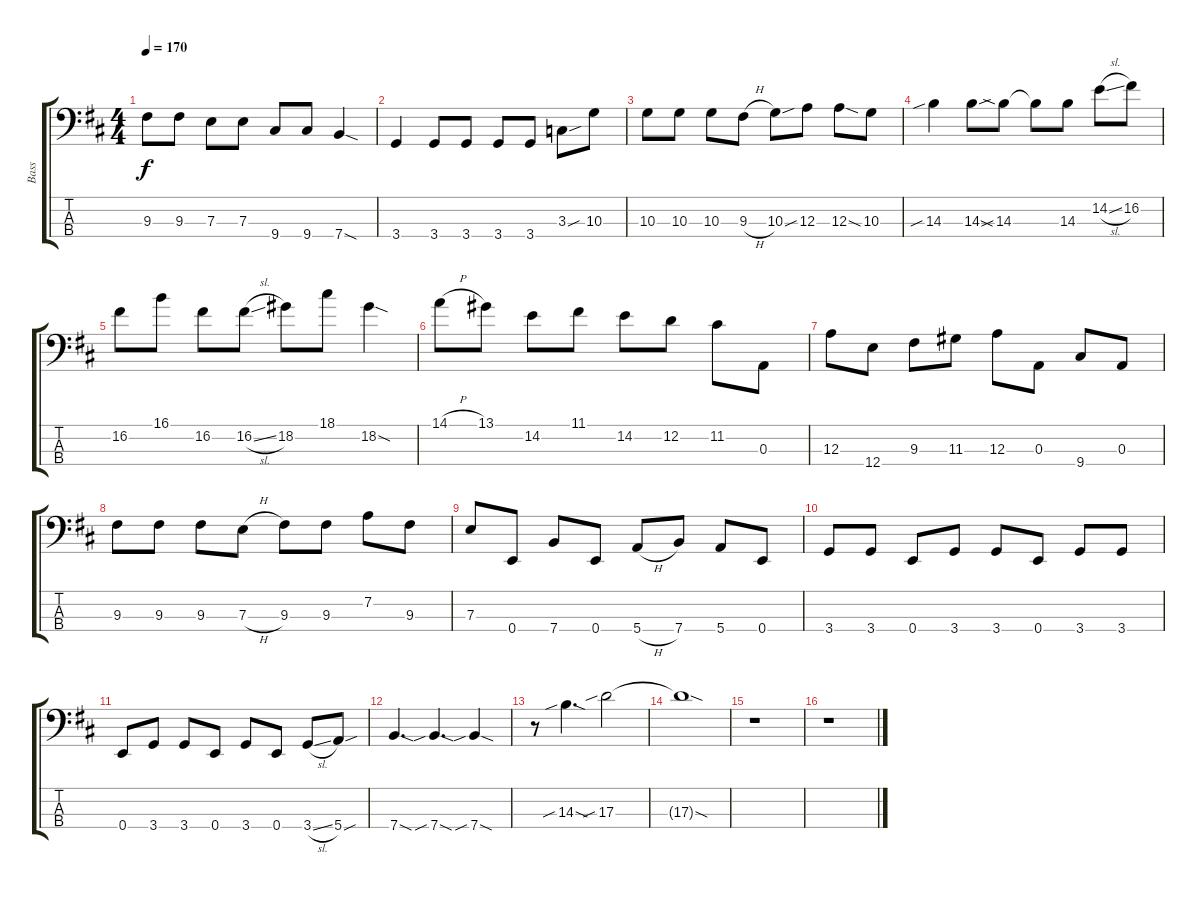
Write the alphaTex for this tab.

\track ("Bass" "Bass") {instrument electricbassfinger}
\staff {score tabs}
\tuning (G2 D2 A1 E1) {hide}
\ts (4 4)
\tempo 170
\clef f4
\ks d
9.3.8{dy f} 9.3.8 7.3.8 7.3.8 9.4.8 9.4.8 7.4{sod}.4 |
3.4.4 3.4.8 3.4.8 3.4.8 3.4.8 3.3{sou}.8 10.3.8 |
10.3.8 10.3.8 10.3.8 9.3{h}.8 10.3{sou}.8 12.3.8 12.3{sod}.8 10.3.8 |
14.3{sib}.4 14.3{sou}.8 14.3{sia}.8 14.3{t}.8 14.3.8 14.2{sl}.8 16.2.8 |
16.2.8 16.1.8 16.2.8 16.2{sl}.8 18.2.8 18.1.8 18.2{sod}.4 |
14.1{h}.8 13.1.8 14.2.8 11.1.8 14.2.8 12.2.8 11.2.8 0.3.8 |
12.3.8 12.4.8 9.3.8 11.3.8 12.3.8 0.3.8 9.4.8 0.3.8 |
9.3.8 9.3.8 9.3.8 7.3{h}.8 9.3.8 9.3.8 7.2.8 9.3.8 |
7.3.8 0.4.8 7.4.8 0.4.8 5.4{h}.8 7.4.8 5.4.8 0.4.8 |
3.4.8 3.4.8 0.4.8 3.4.8 3.4.8 0.4.8 3.4.8 3.4.8 |
0.4.8 3.4.8 3.4.8 0.4.8 3.4.8 0.4.8 3.4{sl}.8 5.4{sou}.8 |
7.4{sod}.4{d} 7.4{sib sod}.4{d} 7.4{sib sod}.4 |
r.8 14.3{sib sod}.4{d} 17.3{sib}.2 |
17.3{sod t}.1 |
r.1 |
r.1
